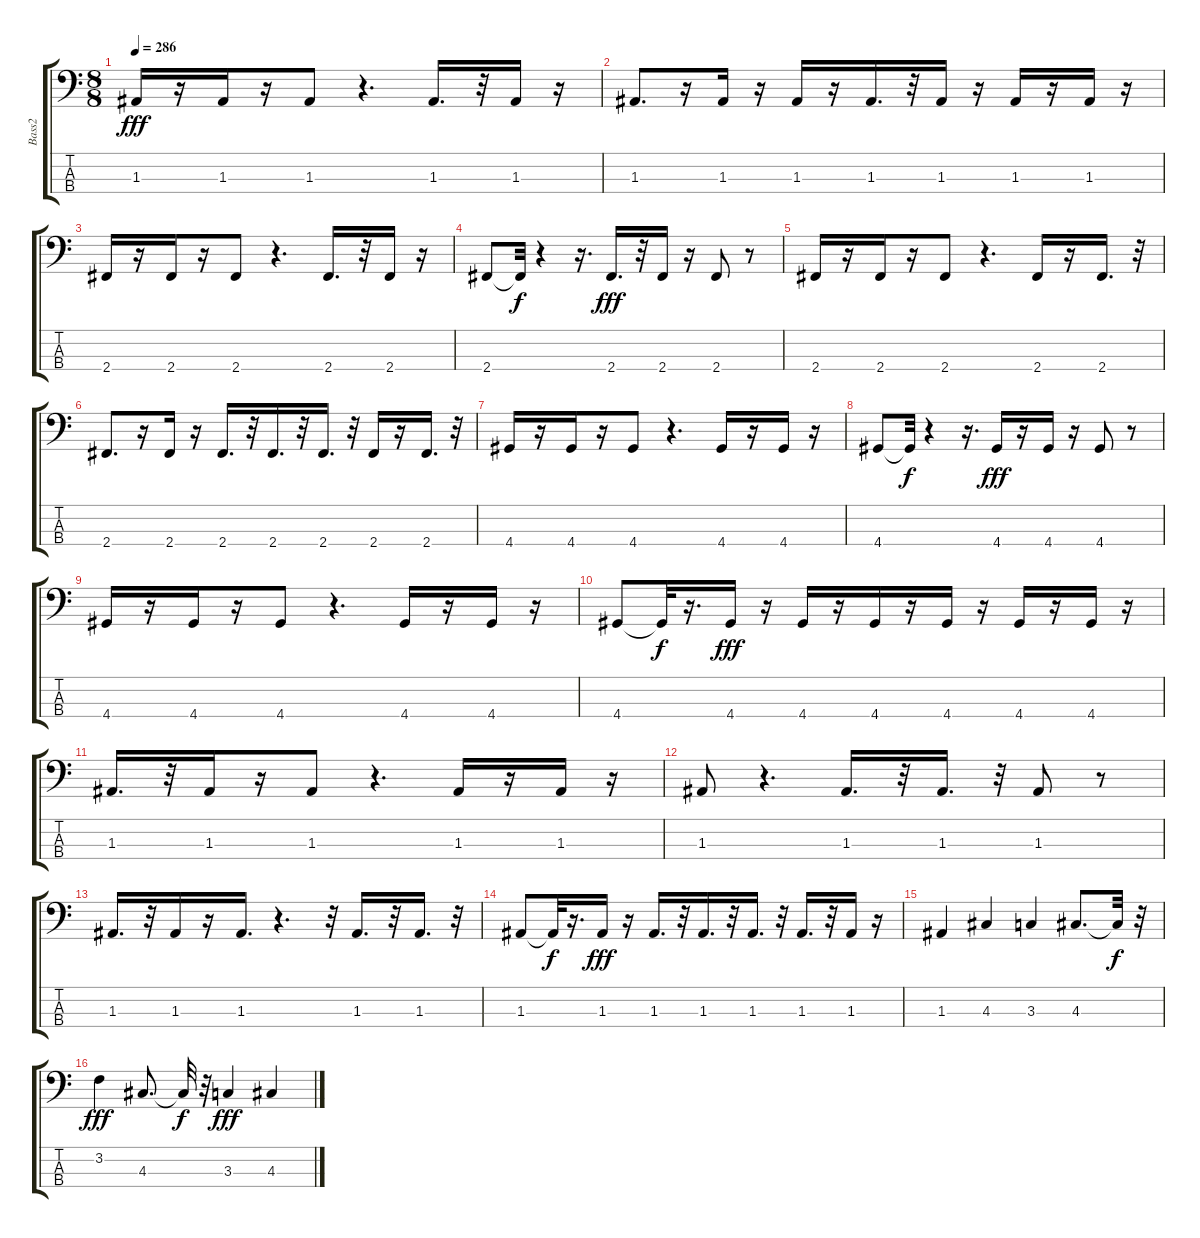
\track ("Bass2" "Bass2") {instrument electricbasspick}
\staff {score tabs}
\tuning (G2 D2 A1 E1) {hide}
\ts (8 8)
\tempo 286
\clef f4
\ks c
1.3.16{dy fff} r.16 1.3.16 r.16 1.3.8 r.4{d} 1.3.16{d} r.32 1.3.16 r.16 |
1.3.8{d} r.16 1.3.16 r.16 1.3.16 r.16 1.3.16{d} r.32 1.3.16 r.16 1.3.16 r.16 1.3.16 r.16 |
2.4.16 r.16 2.4.16 r.16 2.4.8 r.4{d} 2.4.16{d} r.32 2.4.16 r.16 |
2.4.8 2.4{t}.32{dy f} r.4 r.16{d} 2.4.16{d dy fff} r.32 2.4.16 r.16 2.4.8 r.8 |
2.4.16 r.16 2.4.16 r.16 2.4.8 r.4{d} 2.4.16 r.16 2.4.16{d} r.32 |
2.4.8{d} r.16 2.4.16 r.16 2.4.16{d} r.32 2.4.16{d} r.32 2.4.16{d} r.32 2.4.16 r.16 2.4.16{d} r.32 |
4.4.16 r.16 4.4.16 r.16 4.4.8 r.4{d} 4.4.16 r.16 4.4.16 r.16 |
4.4.8 4.4{t}.32{dy f} r.4 r.16{d} 4.4.16{dy fff} r.16 4.4.16 r.16 4.4.8 r.8 |
4.4.16 r.16 4.4.16 r.16 4.4.8 r.4{d} 4.4.16 r.16 4.4.16 r.16 |
4.4.8 4.4{t}.32{dy f} r.16{d} 4.4.16{dy fff} r.16 4.4.16 r.16 4.4.16 r.16 4.4.16 r.16 4.4.16 r.16 4.4.16 r.16 |
1.3.16{d} r.32 1.3.16 r.16 1.3.8 r.4{d} 1.3.16 r.16 1.3.16 r.16 |
1.3.8 r.4{d} 1.3.16{d} r.32 1.3.16{d} r.32 1.3.8 r.8 |
1.3.16{d} r.32 1.3.16 r.16 1.3.16{d} r.4{d} r.32 1.3.16{d} r.32 1.3.16{d} r.32 |
1.3.8 1.3{t}.32{dy f} r.16{d} 1.3.16{dy fff} r.16 1.3.16{d} r.32 1.3.16{d} r.32 1.3.16{d} r.32 1.3.16{d} r.32 1.3.16 r.16 |
1.3.4 4.3.4 3.3.4 4.3.8{d} 4.3{t}.32{dy f} r.32 |
3.2.4{dy fff} 4.3.8{d} 4.3{t}.32{dy f} r.32 3.3.4{dy fff} 4.3.4
